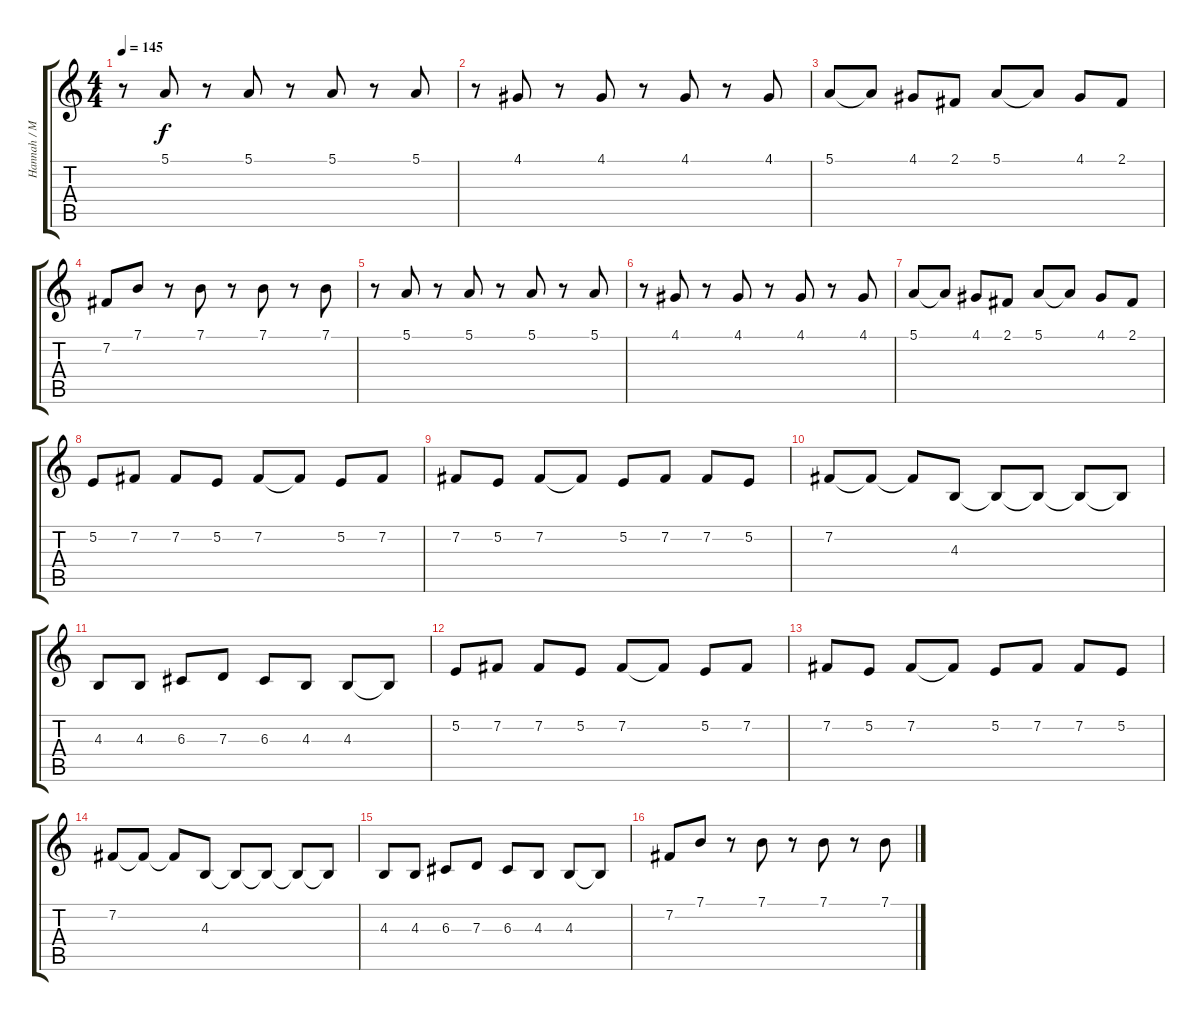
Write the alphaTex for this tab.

\track ("Hannah / Miley" "Hannah / M") {instrument electricgrandpiano}
\staff {score tabs}
\tuning (E4 B3 G3 D3 A2 E2) {hide}
\ts (4 4)
\tempo 145
\clef g2
\ks c
r.8{dy f} 5.1.8 r.8 5.1.8 r.8 5.1.8 r.8 5.1.8 |
r.8 4.1.8 r.8 4.1.8 r.8 4.1.8 r.8 4.1.8 |
5.1.8 5.1{t}.8 4.1.8 2.1.8 5.1.8 5.1{t}.8 4.1.8 2.1.8 |
7.2.8 7.1.8 r.8 7.1.8 r.8 7.1.8 r.8 7.1.8 |
r.8 5.1.8 r.8 5.1.8 r.8 5.1.8 r.8 5.1.8 |
r.8 4.1.8 r.8 4.1.8 r.8 4.1.8 r.8 4.1.8 |
5.1.8 5.1{t}.8 4.1.8 2.1.8 5.1.8 5.1{t}.8 4.1.8 2.1.8 |
5.2.8 7.2.8 7.2.8 5.2.8 7.2.8 7.2{t}.8 5.2.8 7.2.8 |
7.2.8 5.2.8 7.2.8 7.2{t}.8 5.2.8 7.2.8 7.2.8 5.2.8 |
7.2.8 7.2{t}.8 7.2{t}.8 4.3.8 4.3{t}.8 4.3{t}.8 4.3{t}.8 4.3{t}.8 |
4.3.8 4.3.8 6.3.8 7.3.8 6.3.8 4.3.8 4.3.8 4.3{t}.8 |
5.2.8 7.2.8 7.2.8 5.2.8 7.2.8 7.2{t}.8 5.2.8 7.2.8 |
7.2.8 5.2.8 7.2.8 7.2{t}.8 5.2.8 7.2.8 7.2.8 5.2.8 |
7.2.8 7.2{t}.8 7.2{t}.8 4.3.8 4.3{t}.8 4.3{t}.8 4.3{t}.8 4.3{t}.8 |
4.3.8 4.3.8 6.3.8 7.3.8 6.3.8 4.3.8 4.3.8 4.3{t}.8 |
7.2.8 7.1.8 r.8 7.1.8 r.8 7.1.8 r.8 7.1.8
